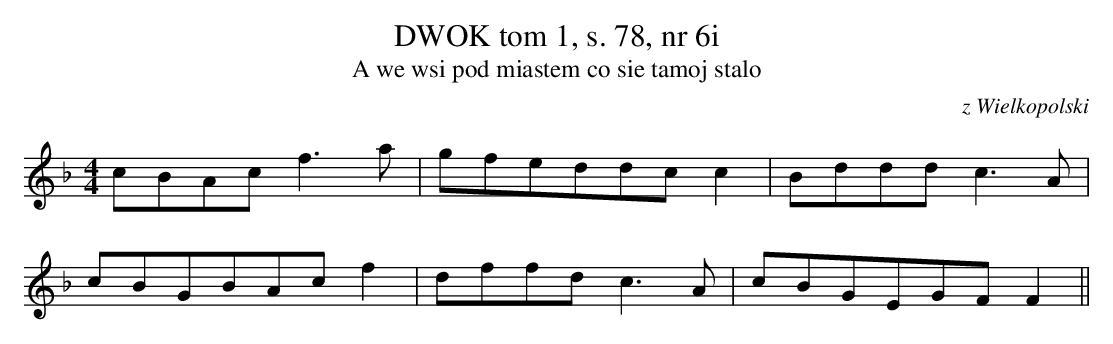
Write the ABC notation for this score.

X:1
T:DWOK tom 1, s. 78, nr 6i
T:A we wsi pod miastem co sie tamoj stalo
O:z Wielkopolski
M:4/4
L:1/8
K:F
cBAcf3a | gfeddcc2 |Bdddc3A |
 cBGBAcf2 |dffdc3A | cBGEGFF2||
